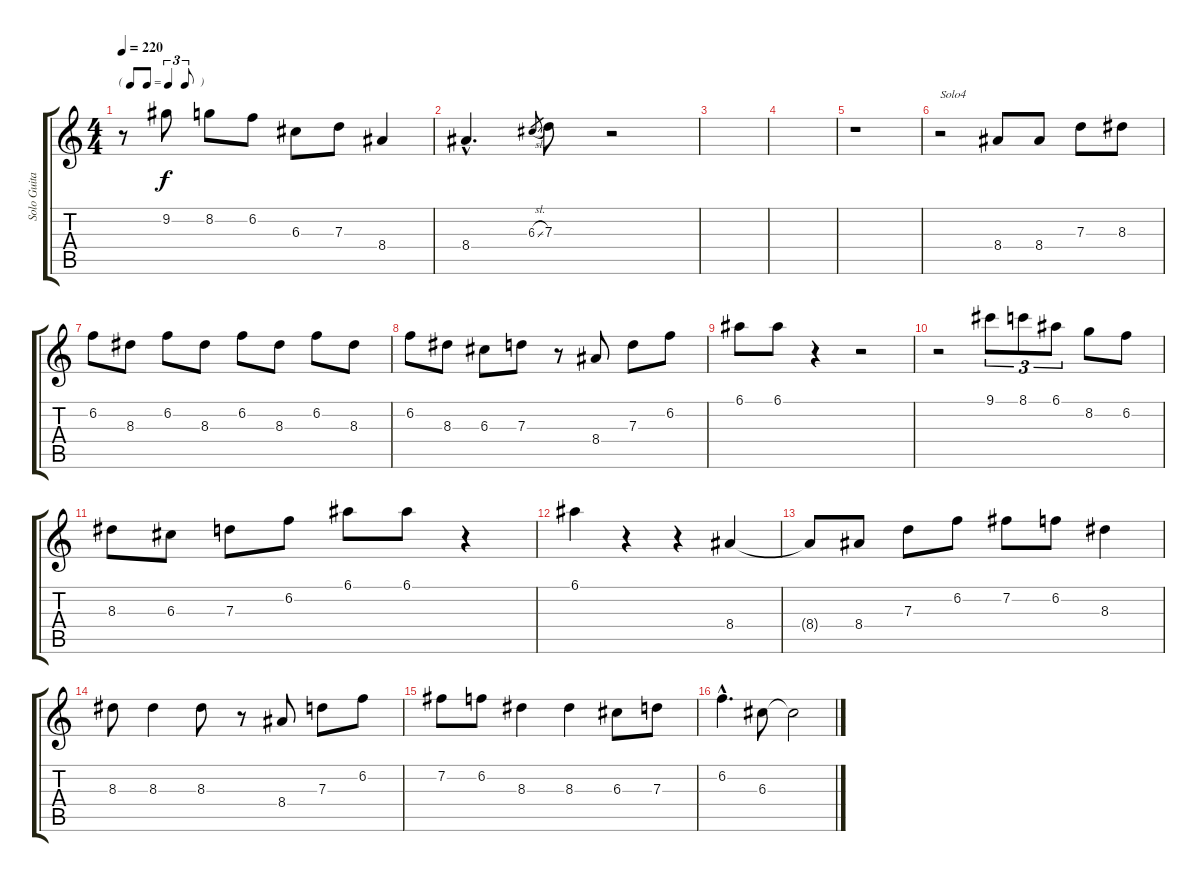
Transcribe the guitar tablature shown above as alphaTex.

\track ("Solo Guitar" "Solo Guita") {instrument electricguitarjazz}
\staff {score tabs}
\tuning (E4 B3 G3 D3 A2 E2) {hide}
\ts (4 4)
\tf triplet8th
\tempo 220
\clef g2
\ks c
r.8{dy f} 9.2.8 8.2.8 6.2.8 6.3.8 7.3.8 8.4.4 |
8.4{hac}.4{d} 6.3{sl}.8{gr} 7.3.8 r.2 |
|
|
r.1 |
r.2{txt "Solo4"} 8.4.8 8.4.8 7.3.8 8.3.8 |
6.2.8 8.3.8 6.2.8 8.3.8 6.2.8 8.3.8 6.2.8 8.3.8 |
6.2.8 8.3.8 6.3.8 7.3.8 r.8 8.4.8 7.3.8 6.2.8 |
6.1.8 6.1.8 r.4 r.2 |
r.2 9.1.8{tu (3 2)} 8.1.8{tu (3 2)} 6.1.8{tu (3 2)} 8.2.8 6.2.8 |
8.3.8 6.3.8 7.3.8 6.2.8 6.1.8 6.1.8 r.4 |
6.1.4 r.4 r.4 8.4.4 |
8.4{t}.8 8.4.8 7.3.8 6.2.8 7.2.8 6.2.8 8.3.4 |
8.3.8 8.3.4 8.3.8 r.8 8.4.8 7.3.8 6.2.8 |
7.2.8 6.2.8 8.3.4 8.3.4 6.3.8 7.3.8 |
6.2{hac}.4{d} 6.3.8 6.3{t}.2
